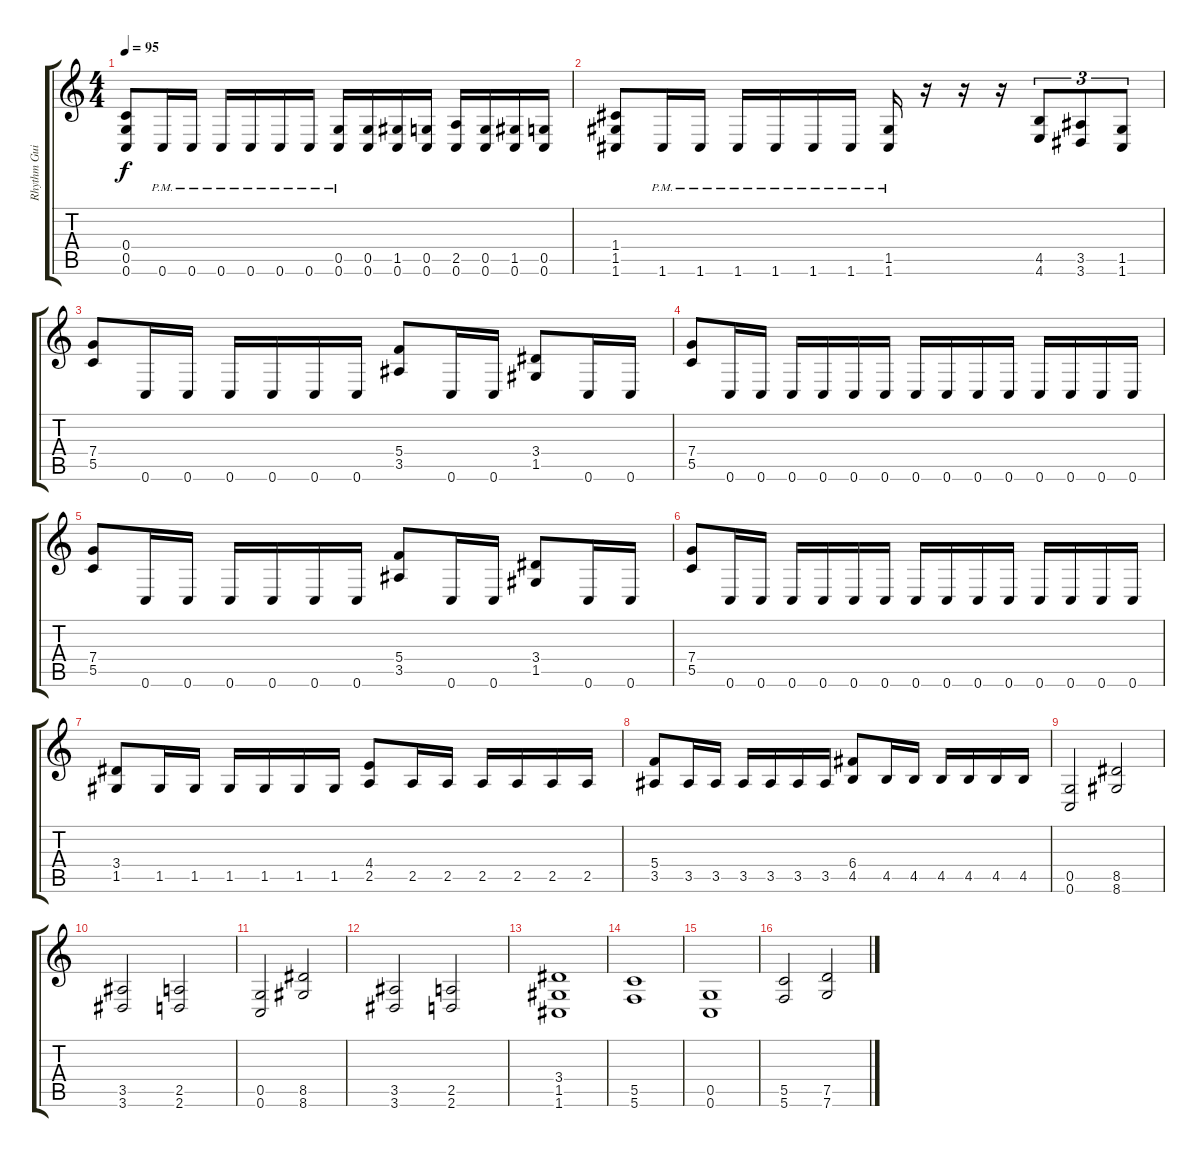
\track ("Rhythm Guitar" "Rhythm Gui") {instrument overdrivenguitar}
\staff {score tabs}
\tuning (D4 A3 F3 C3 G2 C2) {hide}
\ts (4 4)
\tempo 95
\clef g2
\ks c
(0.4 0.5 0.6).8{dy f} 0.6{pm}.16 0.6{pm}.16 0.6{pm}.16 0.6{pm}.16 0.6{pm}.16 0.6{pm}.16 (0.5 0.6{pm}).16 (0.5 0.6).16 (1.5 0.6).16 (0.5 0.6).16 (2.5 0.6).16 (0.5 0.6).16 (1.5 0.6).16 (0.5 0.6).16 |
(1.4 1.5 1.6).8 1.6{pm}.16 1.6{pm}.16 1.6{pm}.16 1.6{pm}.16 1.6{pm}.16 1.6{pm}.16 (1.5 1.6{pm}).16 r.16 r.16 r.16 (4.5 4.6).8{tu (3 2)} (3.5 3.6).8{tu (3 2)} (1.5 1.6).8{tu (3 2)} |
(7.4 5.5).8 0.6.16 0.6.16 0.6.16 0.6.16 0.6.16 0.6.16 (5.4 3.5).8 0.6.16 0.6.16 (3.4 1.5).8 0.6.16 0.6.16 |
(7.4 5.5).8 0.6.16 0.6.16 0.6.16 0.6.16 0.6.16 0.6.16 0.6.16 0.6.16 0.6.16 0.6.16 0.6.16 0.6.16 0.6.16 0.6.16 |
(7.4 5.5).8 0.6.16 0.6.16 0.6.16 0.6.16 0.6.16 0.6.16 (5.4 3.5).8 0.6.16 0.6.16 (3.4 1.5).8 0.6.16 0.6.16 |
(7.4 5.5).8 0.6.16 0.6.16 0.6.16 0.6.16 0.6.16 0.6.16 0.6.16 0.6.16 0.6.16 0.6.16 0.6.16 0.6.16 0.6.16 0.6.16 |
(3.4 1.5).8 1.5.16 1.5.16 1.5.16 1.5.16 1.5.16 1.5.16 (4.4 2.5).8 2.5.16 2.5.16 2.5.16 2.5.16 2.5.16 2.5.16 |
(5.4 3.5).8 3.5.16 3.5.16 3.5.16 3.5.16 3.5.16 3.5.16 (6.4 4.5).8 4.5.16 4.5.16 4.5.16 4.5.16 4.5.16 4.5.16 |
(0.5 0.6).2 (8.5 8.6).2 |
(3.5 3.6).2 (2.5 2.6).2 |
(0.5 0.6).2 (8.5 8.6).2 |
(3.5 3.6).2 (2.5 2.6).2 |
(3.4 1.5 1.6).1 |
(5.5 5.6).1 |
(0.5 0.6).1 |
(5.5 5.6).2 (7.5 7.6).2
